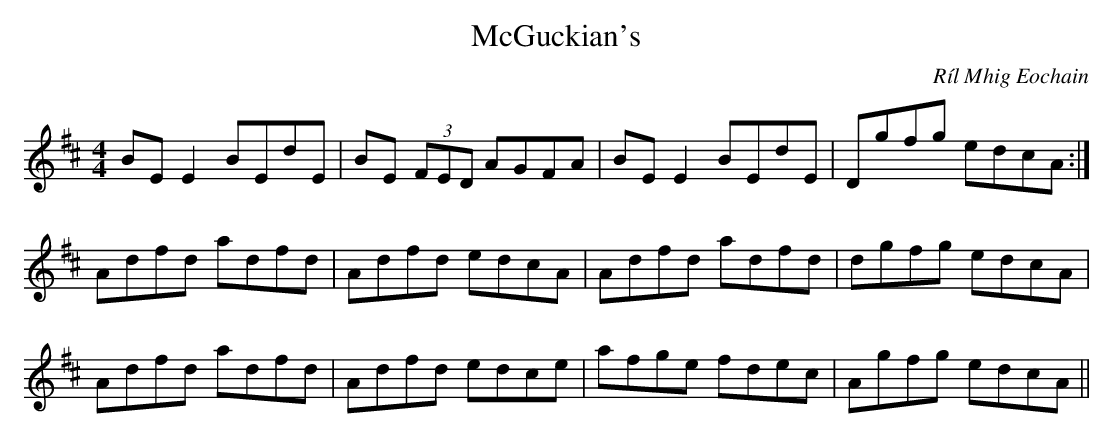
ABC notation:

X:1
T: McGuckian's
C: R\'il Mhig Eochain
L: 1/8
M: 4/4
K: Edor
BE E2 BEdE|BE (3FED AGFA|BE E2 BEdE|Dgfg edcA :|
Adfd adfd|Adfd edcA|Adfd adfd|dgfg edcA|
Adfd adfd|Adfd edce|afge fdec|Agfg edcA ||
